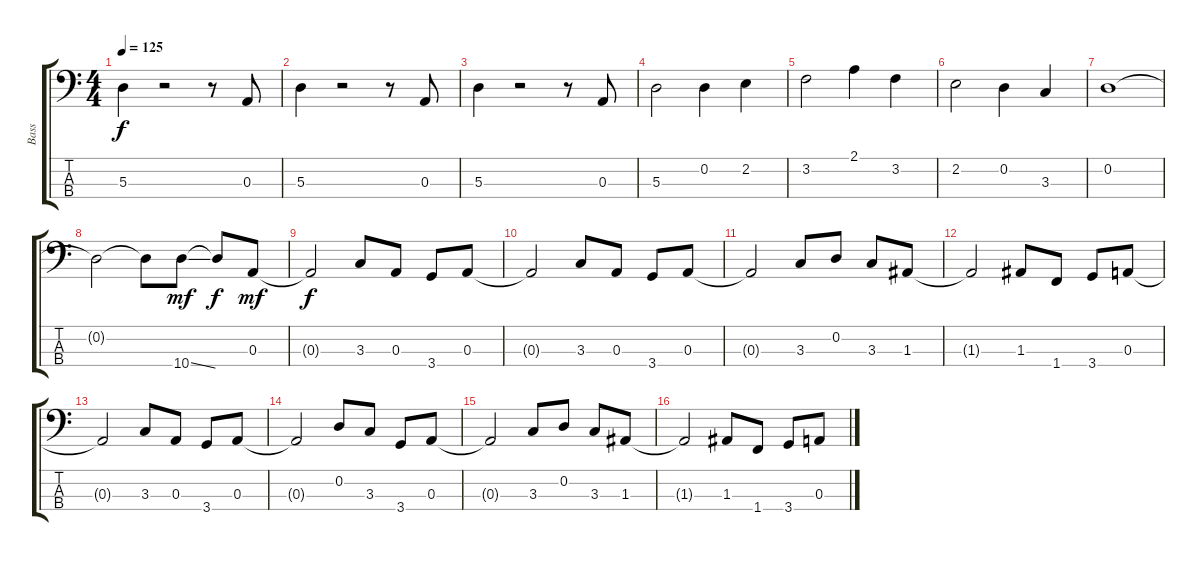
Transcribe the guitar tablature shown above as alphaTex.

\track ("Bass" "Bass") {instrument electricbasspick}
\staff {score tabs}
\tuning (G2 D2 A1 E1) {hide}
\ts (4 4)
\tempo 125
\clef f4
\ks c
5.3.4{dy f} r.2 r.8 0.3.8 |
5.3.4 r.2 r.8 0.3.8 |
5.3.4 r.2 r.8 0.3.8 |
5.3.2 0.2.4 2.2.4 |
3.2.2 2.1.4 3.2.4 |
2.2.2 0.2.4 3.3.4 |
0.2.1 |
0.2{t}.2 0.2{t}.8 10.4{ss}.8{dy mf} 10.4{t}.8{dy f} 0.3.8{dy mf} |
0.3{t}.2{dy f} 3.3.8 0.3.8 3.4.8 0.3.8 |
0.3{t}.2 3.3.8 0.3.8 3.4.8 0.3.8 |
0.3{t}.2 3.3.8 0.2.8 3.3.8 1.3.8 |
1.3{t}.2 1.3.8 1.4.8 3.4.8 0.3.8 |
0.3{t}.2 3.3.8 0.3.8 3.4.8 0.3.8 |
0.3{t}.2 0.2.8 3.3.8 3.4.8 0.3.8 |
0.3{t}.2 3.3.8 0.2.8 3.3.8 1.3.8 |
1.3{t}.2 1.3.8 1.4.8 3.4.8 0.3.8
